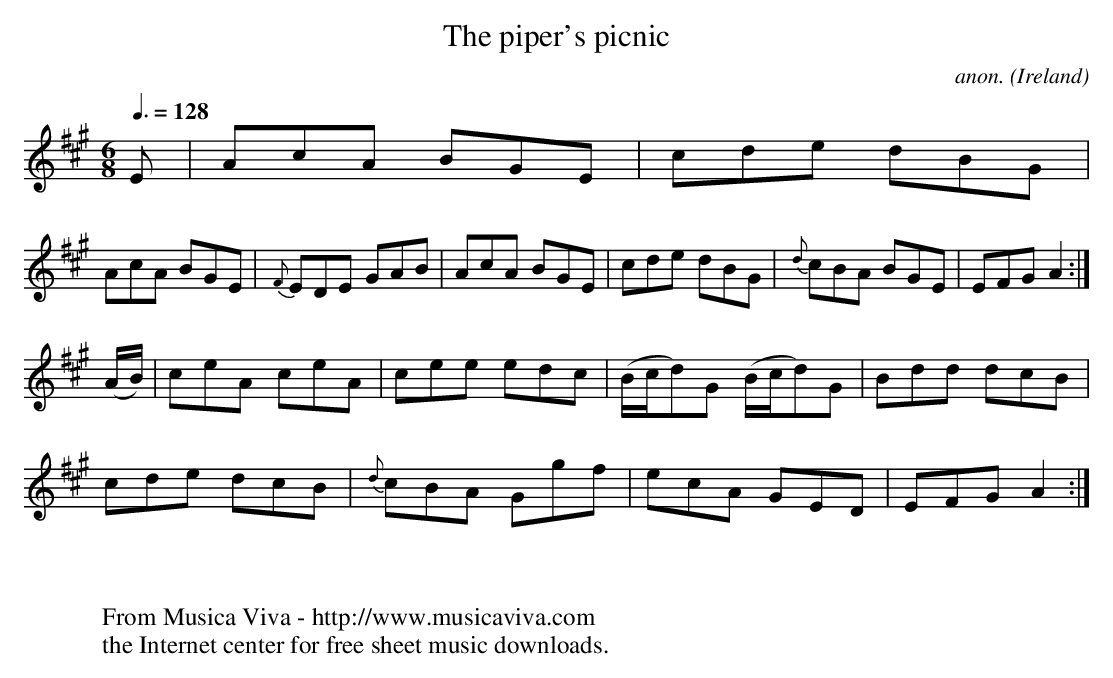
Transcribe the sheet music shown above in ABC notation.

X:1
T: The piper's picnic
C: anon.
O: Ireland
2.abc
M: 6/8
L: 1/8
Q: 3/8=128
K: A
E|AcA BGE|cde dBG|
AcA BGE|{F}EDE GAB|AcA BGE|cde dBG|{d}cBA BGE|EFG A2:|
(A/B/)|ceA ceA|cee edc|(B/c/d)G (B/c/d)G|Bdd dcB|
cde dcB|{d}cBA Ggf|ecA GED|EFGA2:|
W:
W:
W: From Musica Viva - http://www.musicaviva.com
W: the Internet center for free sheet music downloads.
